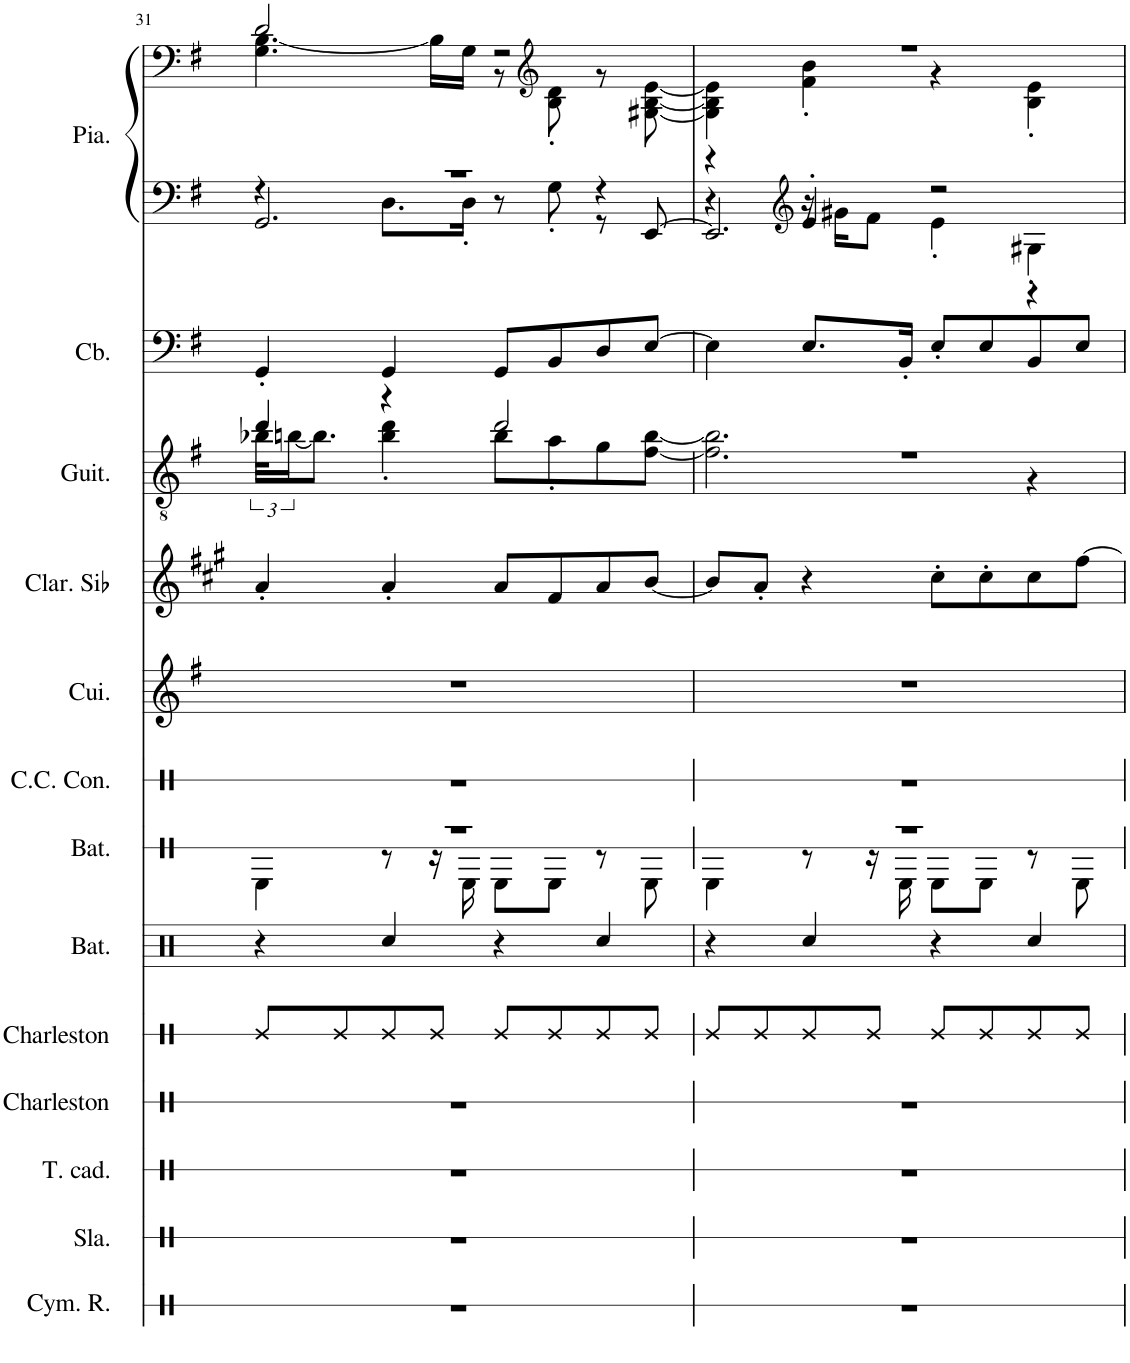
**kern	**kern	**kern	**kern	**kern	**kern	**kern	**kern	**kern	**kern	**kern	**kern	**kern	**kern
*part13	*part12	*part11	*part10	*part9	*part8	*part7	*part6	*part5	*part4	*part3	*part2	*part1	*part1
*staff14	*staff13	*staff12	*staff11	*staff10	*staff9	*staff8	*staff7	*staff6	*staff5	*staff4	*staff3	*staff2	*staff1
*I"Cymbale ride, RIDE CYMB	*I"Slap, LOW TOM	*I"Tambour sur cadre, MID TOM	*I"Charleston, OPEN HIHAT	*I"Charleston, CLOSED H.H	*I"Batterie, SNARE DRUM	*I"Batterie	*I"Caisse claire de concert, SEASHORE	*I"Cuivres, BRASS 1	*I"Clarinette en Sib	*I"Guitare acoustique, STEEL GTR	*I"Contrebasse, ACOU BASS	*I"Piano, A.PIANO 1	*
*I'Cym. R.	*I'Sla.	*I'T. cad.	*I'Charleston	*I'Charleston	*I'Bat.	*I'Bat.	*I'C.C. Con.	*I'Cui.	*I'Clar. Sib	*I'Guit.	*I'Cb.	*I'Pia.	*
!!LO:PB:g=z
*clefX	*clefX	*clefX	*clefX	*clefX	*clefX	*clefX	*clefX	*clefG2	*clefG2	*clefGv2	*clefF4	*clefG2	*clefF4
*	*	*	*	*	*	*	*	*	*Trd1c2	*	*Trd7c12	*	*
*k[]	*k[]	*k[]	*k[]	*k[]	*k[]	*k[]	*k[f#]	*k[f#]	*k[f#c#g#]	*k[f#]	*k[f#]	*k[f#]	*k[f#]
*M4/4	*M4/4	*M4/4	*M4/4	*M4/4	*M4/4	*M4/4	*M4/4	*M4/4	*M4/4	*M4/4	*M4/4	*M4/4	*M4/4
=31	=31	=31	=31	=31	=31	=31	=31	=31	=31	=31	=31	=31	=31
*	*	*	*	*	*	*^	*	*	*	*^	*	*^	*^
*	*	*	*	*	*	*	*	*	*	*	*	*	*	*	*^	*	*
1r	1r	1r	1r	8Re/L	4r	1r	4RE\	1r	1r	4a'/	4dd/	48b-X\KLL	4GG'/	1r	4r	2.GG/	2d/	4.G\ [4.B\
.	.	.	.	.	.	.	.	.	.	.	.	[24bn\J	.	.	.	.	.	.
.	.	.	.	.	.	.	.	.	.	.	.	8.b\J]	.	.	.	.	.	.
.	.	.	.	8Re/	.	.	.	.	.	.	.	.	.	.	.	.	.	.
.	.	.	.	8Re/	4Rcc/	.	8r	.	.	4a'/	4r	4b\' 4dd\'	4GG/	.	8.D\L	.	.	.
.	.	.	.	8Re/J	.	.	16r	.	.	.	.	.	.	.	.	.	.	16B\LL]
.	.	.	.	.	.	.	16RE\	.	.	.	.	.	.	.	16D'\Jk	.	.	16G\JJ
.	.	.	.	8Re/L	4r	.	8RE\L	.	.	8a/L	2dd/	8b\L	8GG/L	.	8r	.	2r	8r
*	*	*	*	*	*	*	*	*	*	*	*	*	*	*	*	*	*clefG2	*
.	.	.	.	8Re/	.	.	8RE\J	.	.	8f#/	.	8a'\	8BB/	.	8G'\	.	.	8B\' 8d\'
.	.	.	.	8Re/	4Rcc/	.	8r	.	.	8a/	.	8g\	8D/	.	4r	8r	.	8r
.	.	.	.	8Re/J	.	.	8RE\	.	.	[8b/J	.	[8f#\ [8b\J	[8E/J	.	.	[8EE/	.	[8G#X\ [8B\ [8e\
=32	=32	=32	=32	=32	=32	=32	=32	=32	=32	=32	=32	=32	=32	=32	=32	=32	=32	=32
1r	1r	1r	1r	8Re/L	4r	1r	4RE\	1r	1r	8b/L]	1r	2.f#\] 2.b\]	4E\]	4r	4r	2.EE/]	1r	4G#\] 4B\] 4e\]
.	.	.	.	8Re/	.	.	.	.	.	8a'/J	.	.	.	.	.	.	.	.
*	*	*	*	*	*	*	*	*	*	*	*	*	*	*clefG2	*	*	*	*
.	.	.	.	8Re/	4Rcc/	.	8r	.	.	4r	.	.	8.E/L	4e'/	16r	.	.	4f#\' 4b\'
.	.	.	.	.	.	.	.	.	.	.	.	.	.	.	16g#X\KL	.	.	.
.	.	.	.	8Re/J	.	.	16r	.	.	.	.	.	.	.	8f#\J	.	.	.
.	.	.	.	.	.	.	16RE\	.	.	.	.	.	16BB'/Jk	.	.	.	.	.
.	.	.	.	8Re/L	4r	.	8RE\L	.	.	8cc#'\L	.	.	8E'/L	2r	4e'\	.	.	4r
.	.	.	.	8Re/	.	.	8RE\J	.	.	8cc#'\	.	.	8E/	.	.	.	.	.
.	.	.	.	8Re/	4Rcc/	.	8r	.	.	8cc#\	.	4r	8BB/	.	4G#X'\	4r	.	4B\' 4e\'
.	.	.	.	8Re/J	.	.	8RE\	.	.	[8ff#\J	.	.	8E/J	.	.	.	.	.
*	*	*	*	*	*	*	*	*	*	*	*	*	*	*v	*v	*v	*	*
*	*	*	*	*	*	*v	*v	*	*	*	*v	*v	*	*	*v	*v
=	=	=	=	=	=	=	=	=	=	=	=	=	=
*-	*-	*-	*-	*-	*-	*-	*-	*-	*-	*-	*-	*-	*-
